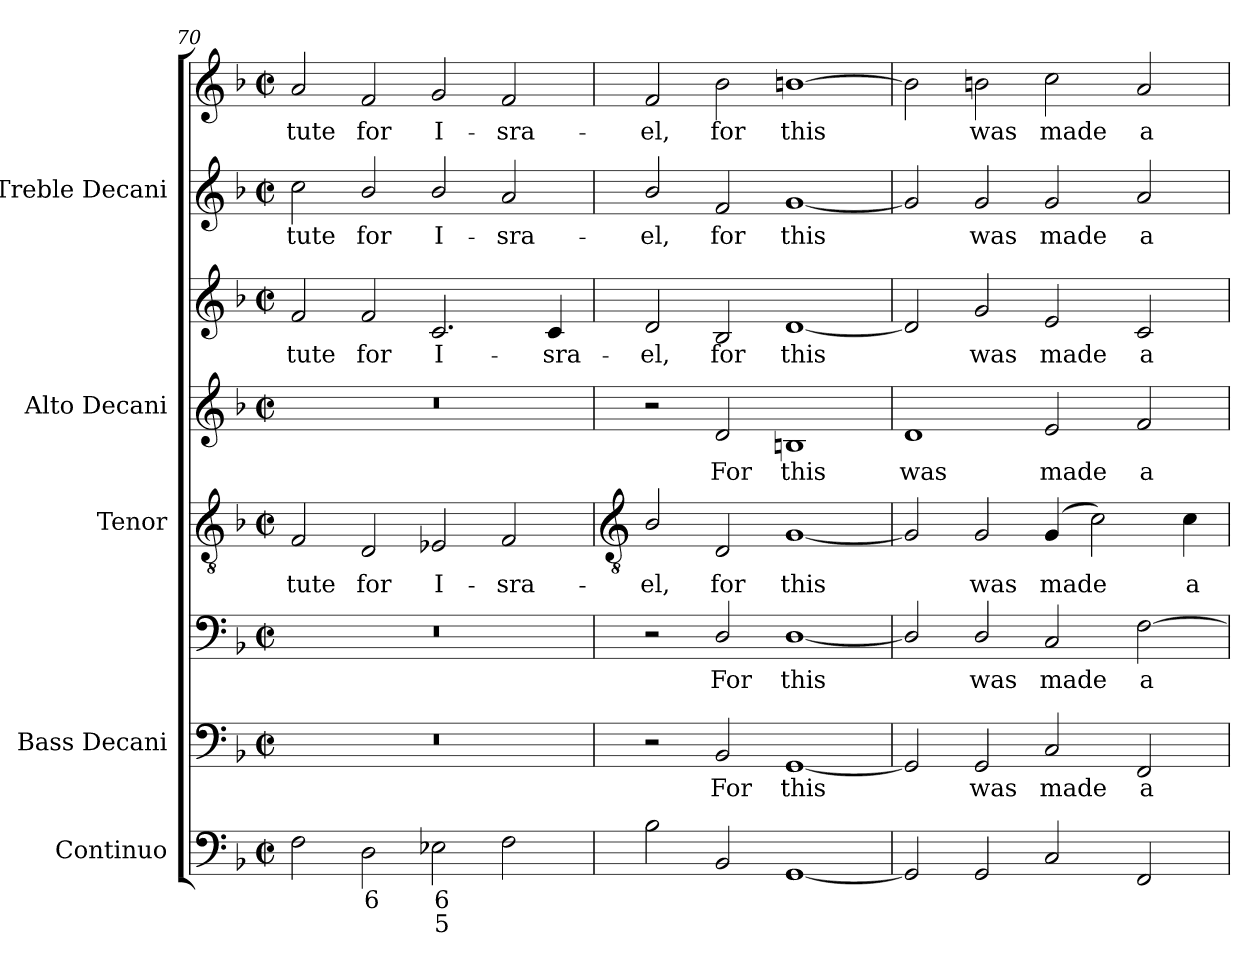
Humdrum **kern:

**kern	**text	**text	**kern	**text	**kern	**text	**kern	**text	**kern	**text	**kern	**text	**kern	**text	**kern	**text
*part5	*part5	*part5	*part4	*part4	*part4	*part4	*part3	*part3	*part2	*part2	*part2	*part2	*part1	*part1	*part1	*part1
*staff8	*staff8	*staff8	*staff7	*staff7	*staff6	*staff6	*staff5	*staff5	*staff4	*staff4	*staff3	*staff3	*staff2	*staff2	*staff1	*staff1
*I"Continuo	*	*	*I"Bass Decani	*	*	*	*I"Tenor	*	*I"Alto Decani	*	*	*	*I"Treble Decani	*	*	*
*	*	*	*I'B	*	*	*	*I'T	*	*I'A	*	*	*	*	*	*	*
*clefF4	*	*	*clefF4	*	*clefF4	*	*clefGv2	*	*clefG2	*	*clefG2	*	*clefG2	*	*clefG2	*
*k[b-]	*	*	*k[b-]	*	*k[b-]	*	*k[b-]	*	*k[b-]	*	*k[b-]	*	*k[b-]	*	*k[b-]	*
*F:	*	*	*F:	*	*F:	*	*F:	*	*F:	*	*F:	*	*F:	*	*F:	*
*M4/2	*	*	*M4/2	*	*M4/2	*	*M4/2	*	*M4/2	*	*M4/2	*	*M4/2	*	*M4/2	*
*met(c|)	*	*	*met(c|)	*	*met(c|)	*	*met(c|)	*	*met(c|)	*	*met(c|)	*	*met(c|)	*	*met(c|)	*
=70	=70	=70	=70	=70	=70	=70	=70	=70	=70	=70	=70	=70	=70	=70	=70	=70
!	!	!	!	!	!	!	!	!LO:LY:b	!	!	!	!LO:LY:b	!	!LO:LY:b	!	!LO:LY:b
2F	.	.	0r	.	0r	.	2F	-tute	0r	.	2f	-tute	2cc	-tute	2a	-tute
!	!LO:LY:b	!	!	!	!	!	!	!LO:LY:b	!	!	!	!LO:LY:b	!	!LO:LY:b	!	!LO:LY:b
2D	6	.	.	.	.	.	2D	for	.	.	2f	for	2b-/	for	2f	for
!	!LO:LY:b	!LO:LY:b	!	!	!	!	!	!LO:LY:b	!	!	!	!LO:LY:b	!	!LO:LY:b	!	!LO:LY:b
2E-X	6	5	.	.	.	.	2E-X	I-	.	.	2.c	I-	2b-/	I-	2g	I-
!	!	!	!	!	!	!	!	!LO:LY:b	!	!	!	!	!	!LO:LY:b	!	!LO:LY:b
2F	.	.	.	.	.	.	2F	-sra-	.	.	.	.	2a	-sra-	2f	-sra-
!	!	!	!	!	!	!	!	!	!	!	!	!LO:LY:b	!	!	!	!
.	.	.	.	.	.	.	.	.	.	.	4c	-sra-	.	.	.	.
!!LO:LB:g=z
=71	=71	=71	=71	=71	=71	=71	=71	=71	=71	=71	=71	=71	=71	=71	=71	=71
*	*	*	*	*	*	*	*clefGv2	*	*	*	*	*	*	*	*	*
!	!	!	!	!	!	!	!	!LO:LY:b	!	!	!	!LO:LY:b	!	!LO:LY:b	!	!LO:LY:b
2B-	.	.	2r	.	2r	.	2B-/	-el,	2r	.	2d	-el,	2b-/	el,	2f	-el,
!	!	!	!	!LO:LY:b	!	!LO:LY:b	!	!LO:LY:b	!	!LO:LY:b	!	!LO:LY:b	!	!LO:LY:b	!	!LO:LY:b
2BB-	.	.	2BB-	For	2D/	For	2D	for	2d	For	2B-	for	2f	for	2b-	for
!	!	!	!	!LO:LY:b	!	!LO:LY:b	!	!LO:LY:b	!	!LO:LY:b	!	!LO:LY:b	!	!LO:LY:b	!	!LO:LY:b
[1GG	.	.	[1GG	this	[1D/	this	[1G	this	1Bn	this	[1d	this	[1g	this	[1bn	this
=72	=72	=72	=72	=72	=72	=72	=72	=72	=72	=72	=72	=72	=72	=72	=72	=72
!	!	!	!	!	!	!	!	!	!	!LO:LY:b	!	!	!	!	!	!
2GG]	.	.	2GG]	.	2D/]	.	2G]	.	1d	was	2d]	.	2g]	.	2b]	.
!	!	!	!	!LO:LY:b	!	!LO:LY:b	!	!LO:LY:b	!	!	!	!LO:LY:b	!	!LO:LY:b	!	!LO:LY:b
2GG	.	.	2GG	was	2D/	was	2G	was	.	.	2g	was	2g	was	2b	was
!	!	!	!	!LO:LY:b	!	!LO:LY:b	!	!LO:LY:b	!	!LO:LY:b	!	!LO:LY:b	!	!LO:LY:b	!	!LO:LY:b
2C	.	.	2C	made	2C	made	(<4G	made	2e	made	2e	made	2g	made	2cc	made
.	.	.	.	.	.	.	2c)	.	.	.	.	.	.	.	.	.
!	!	!	!	!LO:LY:b	!	!LO:LY:b	!	!	!	!LO:LY:b	!	!LO:LY:b	!	!LO:LY:b	!	!LO:LY:b
2FF	.	.	2FF	a	[2F	a	.	.	2f	a	2c	a	2a	a	2a	a
!	!	!	!	!	!	!	!	!LO:LY:b	!	!	!	!	!	!	!	!
.	.	.	.	.	.	.	4c	a	.	.	.	.	.	.	.	.
=	=	=	=	=	=	=	=	=	=	=	=	=	=	=	=	=
*-	*-	*-	*-	*-	*-	*-	*-	*-	*-	*-	*-	*-	*-	*-	*-	*-
